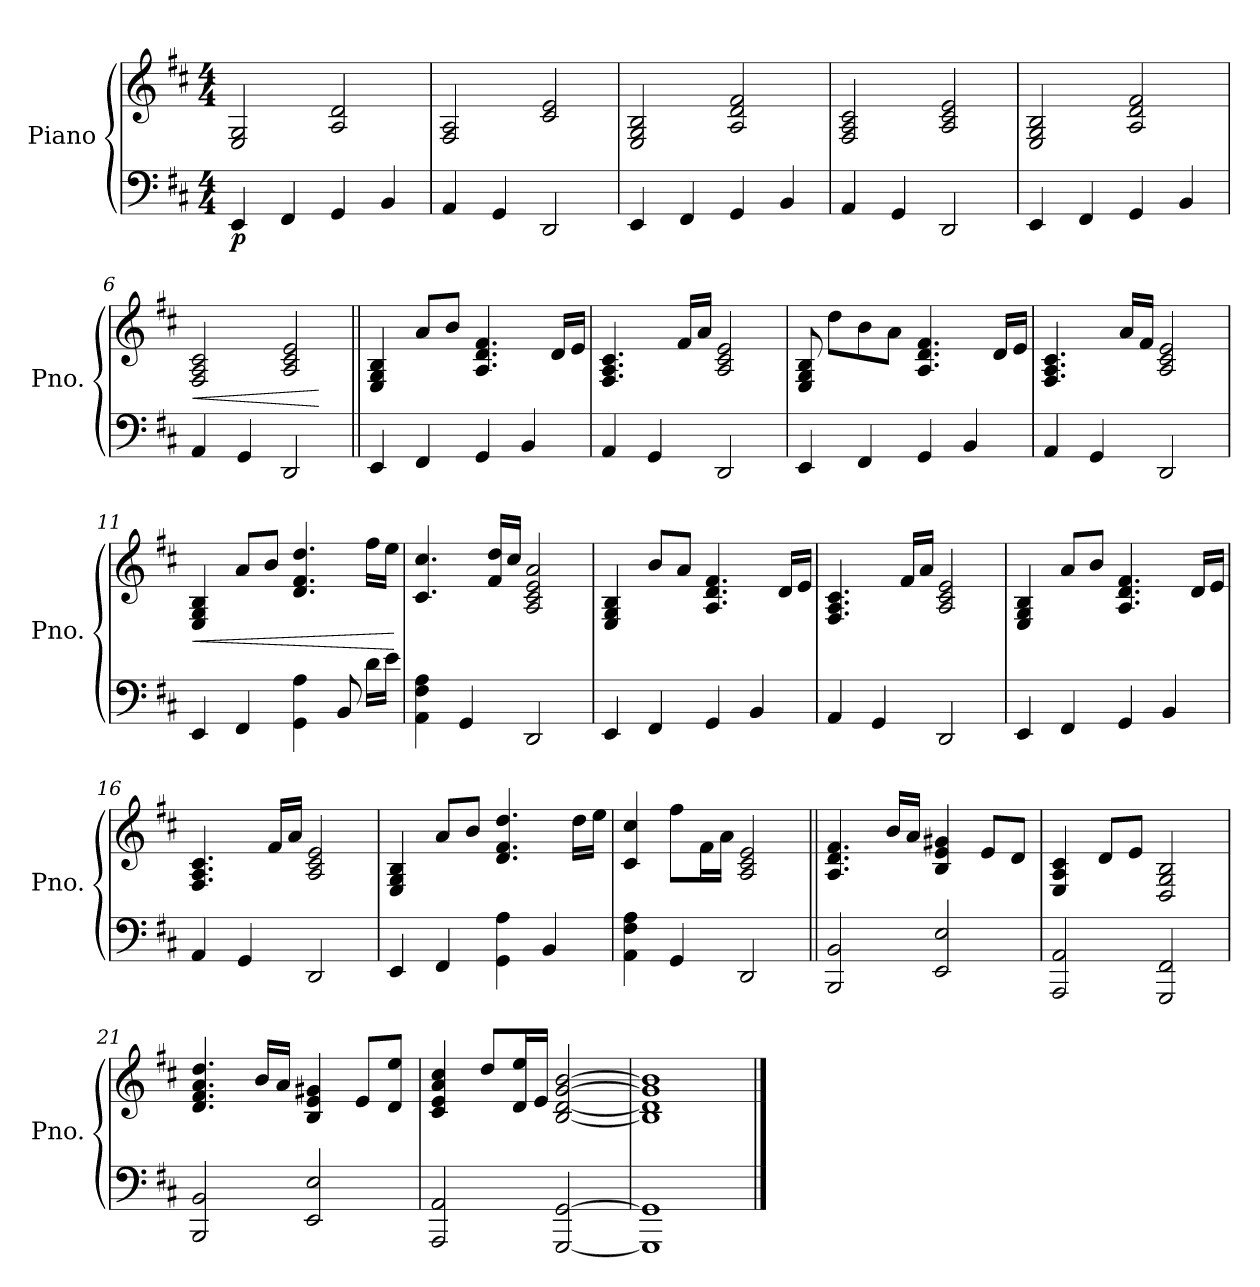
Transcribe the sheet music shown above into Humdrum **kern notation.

**kern	**kern	**dynam
*part1	*part1	*part1
*staff2	*staff1	*staff1/2
*I"Piano	*	*
*I'Pno.	*	*
*clefF4	*clefG2	*
*k[f#c#]	*k[f#c#]	*
*M4/4	*M4/4	*
*MM44	*MM44	*
=1	=1	=1
!	!	!LO:DY:b=2
4EE/	2E/ 2G/	p
4FF#/	.	.
4GG/	2A/ 2d/	.
4BB/	.	.
=2	=2	=2
4AA/	2F#/ 2A/	.
4GG/	.	.
2DD/	2c#/ 2e/	.
=3	=3	=3
4EE/	2E/ 2G/ 2B/	.
4FF#/	.	.
4GG/	2A/ 2d/ 2f#/	.
4BB/	.	.
=4	=4	=4
4AA/	2F#/ 2A/ 2c#/	.
4GG/	.	.
2DD/	2A/ 2c#/ 2e/	.
=5	=5	=5
4EE/	2E/ 2G/ 2B/	.
4FF#/	.	.
4GG/	2A/ 2d/ 2f#/	.
4BB/	.	.
=6	=6	=6
!	!	!LO:HP:b
4AA/	2F#/ 2A/ 2c#/	<
4GG/	.	.
2DD/	2A/ 2c#/ 2e/	.
.	.	[
!!LO:LB:g=z
=7||	=7||	=7||
4EE/	4E/ 4G/ 4B/	.
4FF#/	8a/L	.
.	8b/J	.
4GG/	4.A/ 4.d/ 4.f#/	.
4BB/	.	.
.	16d/LL	.
.	16e/JJ	.
=8	=8	=8
4AA/	4.F#/ 4.A/ 4.c#/	.
4GG/	.	.
.	16f#/LL	.
.	16a/JJ	.
2DD/	2A/ 2c#/ 2e/	.
=9	=9	=9
4EE/	8E/ 8G/ 8B/	.
.	8dd\L	.
4FF#/	8b\	.
.	8a\J	.
4GG/	4.A/ 4.d/ 4.f#/	.
4BB/	.	.
.	16d/LL	.
.	16e/JJ	.
=10	=10	=10
4AA/	4.F#/ 4.A/ 4.c#/	.
4GG/	.	.
.	16a/LL	.
.	16f#/JJ	.
2DD/	2A/ 2c#/ 2e/	.
!!LO:LB:g=z
=11	=11	=11
!	!	!LO:HP:b
4EE/	4E/ 4G/ 4B/	<
4FF#/	8a/L	.
.	8b/J	.
4GG\ 4A\	4.d/ 4.f#/ 4.dd/	.
8BB/	.	.
16d\LL	16ff#\LL	.
16e\JJ	16ee\JJ	.
.	.	[
=12	=12	=12
4AA\ 4F#\ 4A\	4.c#/ 4.cc#/	.
4GG/	.	.
.	16f#/ 16dd/LL	.
.	16cc#/JJ	.
2DD/	2A/ 2c#/ 2e/ 2a/	.
=13	=13	=13
4EE/	4E/ 4G/ 4B/	.
4FF#/	8b/L	.
.	8a/J	.
4GG/	4.A/ 4.d/ 4.f#/	.
4BB/	.	.
.	16d/LL	.
.	16e/JJ	.
=14	=14	=14
4AA/	4.F#/ 4.A/ 4.c#/	.
4GG/	.	.
.	16f#/LL	.
.	16a/JJ	.
2DD/	2A/ 2c#/ 2e/	.
!!LO:LB:g=z
=15	=15	=15
4EE/	4E/ 4G/ 4B/	.
4FF#/	8a/L	.
.	8b/J	.
4GG/	4.A/ 4.d/ 4.f#/	.
4BB/	.	.
.	16d/LL	.
.	16e/JJ	.
=16	=16	=16
4AA/	4.F#/ 4.A/ 4.c#/	.
4GG/	.	.
.	16f#/LL	.
.	16a/JJ	.
2DD/	2A/ 2c#/ 2e/	.
=17	=17	=17
4EE/	4E/ 4G/ 4B/	.
4FF#/	8a/L	.
.	8b/J	.
4GG\ 4A\	4.d/ 4.f#/ 4.dd/	.
4BB/	.	.
.	16dd\LL	.
.	16ee\JJ	.
=18	=18	=18
4AA\ 4F#\ 4A\	4c#/ 4cc#/	.
4GG/	8ff#\L	.
.	16f#\L	.
.	16a\JJ	.
2DD/	2A/ 2c#/ 2e/	.
!!LO:LB:g=z
=19||	=19||	=19||
2BBB/ 2BB/	4.A/ 4.d/ 4.f#/	.
.	16b/LL	.
.	16a/JJ	.
2EE/ 2E/	4B/ 4e/ 4g#X/	.
.	8e/L	.
.	8d/J	.
=20	=20	=20
2AAA/ 2AA/	4E/ 4A/ 4c#/	.
.	8d/L	.
.	8e/J	.
2GGG/ 2FF#/	2D/ 2G/ 2B/	.
=21	=21	=21
2BBB/ 2BB/	4.d/ 4.f#/ 4.a/ 4.dd/	.
.	16b/LL	.
.	16a/JJ	.
2EE/ 2E/	4B/ 4e/ 4g#X/	.
.	8e/L	.
.	8d/ 8ee/J	.
=22	=22	=22
2AAA/ 2AA/	4c#/ 4e/ 4a/ 4cc#/	.
.	8dd/L	.
.	16d/ 16ee/L	.
.	16e/JJ	.
[2GGG/ [2GG/	[2B/ [2d/ [2g/ [2b/	.
=23	=23	=23
1GGG] 1GG]	1B] 1d] 1g] 1b]	.
==	==	==
*-	*-	*-
